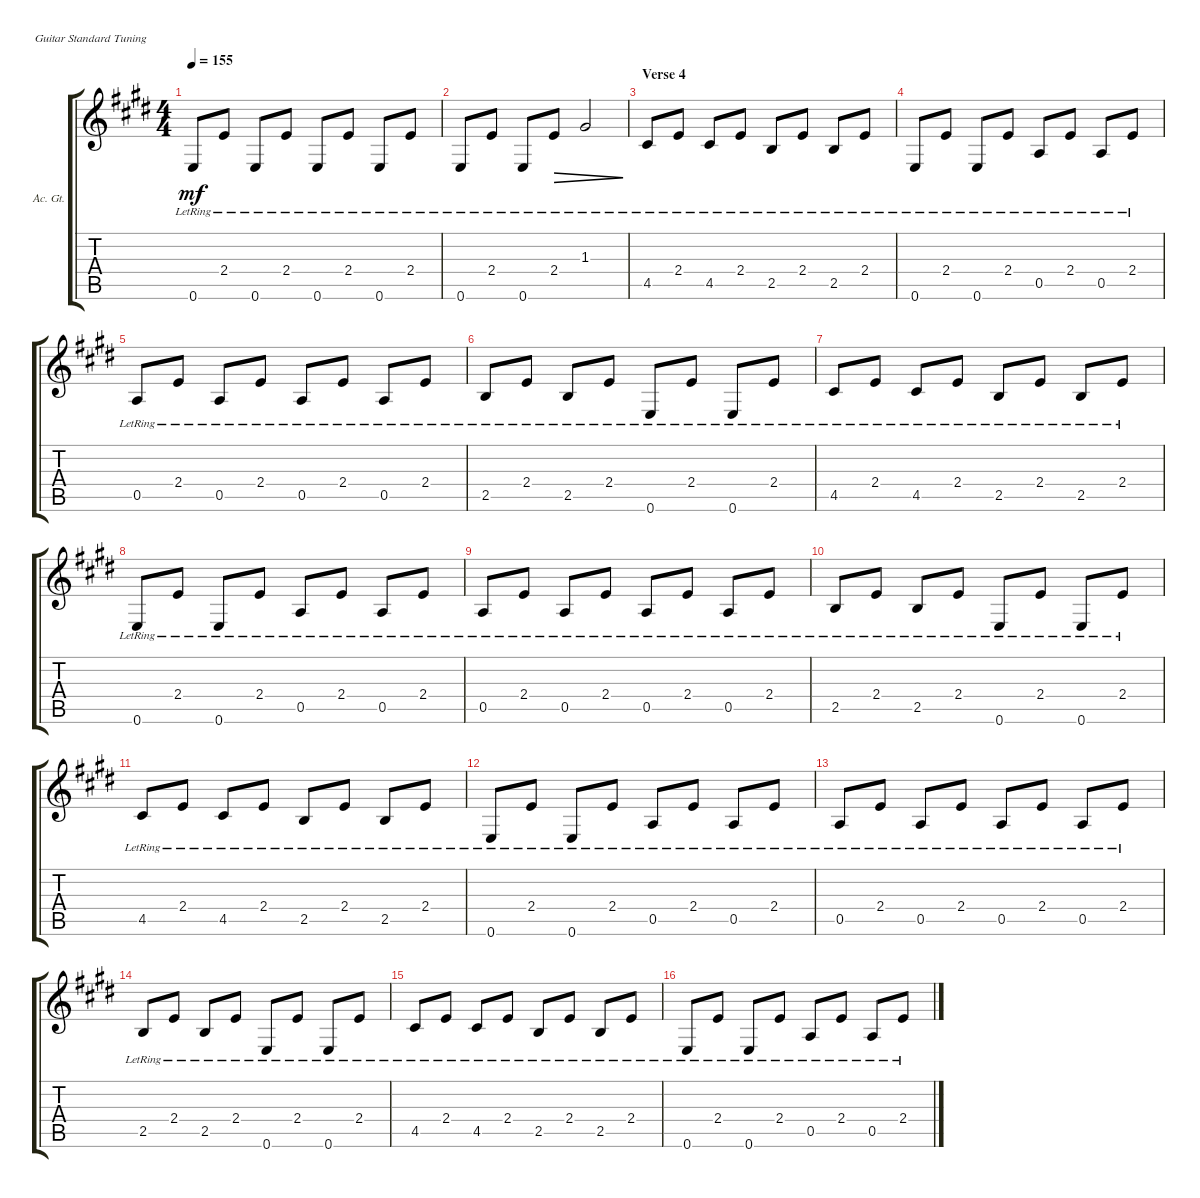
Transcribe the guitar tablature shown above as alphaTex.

\defaultSystemsLayout 4
\bracketExtendMode groupsimilarinstruments
\firstSystemTrackNameOrientation horizontal
\otherSystemsTrackNameOrientation horizontal
\track ("Steel Guitar" "Ac. Gt.") {instrument acousticguitarsteel}
\staff {score tabs}
\tuning (E4 B3 G3 D3 A2 E2)
\ts (4 4)
\tempo 155
\clef g2
\ks e
0.6{lr}.8{dy mf} 2.4{lr}.8 0.6{lr}.8 2.4{lr}.8 0.6{lr}.8 2.4{lr}.8 0.6{lr}.8 2.4{lr}.8 |
0.6{lr}.8 2.4{lr}.8 0.6{lr}.8 2.4{lr}.8{dec} 1.3{lr}.2{dec} |
\section ("" "Verse 4")
4.5{lr}.8 2.4{lr}.8 4.5{lr}.8 2.4{lr}.8 2.5{lr}.8 2.4{lr}.8 2.5{lr}.8 2.4{lr}.8 |
0.6{lr}.8 2.4{lr}.8 0.6{lr}.8 2.4{lr}.8 0.5{lr}.8 2.4{lr}.8 0.5{lr}.8 2.4{lr}.8 |
0.5{lr}.8 2.4{lr}.8 0.5{lr}.8 2.4{lr}.8 0.5{lr}.8 2.4{lr}.8 0.5{lr}.8 2.4{lr}.8 |
2.5{lr}.8 2.4{lr}.8 2.5{lr}.8 2.4{lr}.8 0.6{lr}.8 2.4{lr}.8 0.6{lr}.8 2.4{lr}.8 |
4.5{lr}.8 2.4{lr}.8 4.5{lr}.8 2.4{lr}.8 2.5{lr}.8 2.4{lr}.8 2.5{lr}.8 2.4{lr}.8 |
0.6{lr}.8 2.4{lr}.8 0.6{lr}.8 2.4{lr}.8 0.5{lr}.8 2.4{lr}.8 0.5{lr}.8 2.4{lr}.8 |
0.5{lr}.8 2.4{lr}.8 0.5{lr}.8 2.4{lr}.8 0.5{lr}.8 2.4{lr}.8 0.5{lr}.8 2.4{lr}.8 |
2.5{lr}.8 2.4{lr}.8 2.5{lr}.8 2.4{lr}.8 0.6{lr}.8 2.4{lr}.8 0.6{lr}.8 2.4{lr}.8 |
4.5{lr}.8 2.4{lr}.8 4.5{lr}.8 2.4{lr}.8 2.5{lr}.8 2.4{lr}.8 2.5{lr}.8 2.4{lr}.8 |
0.6{lr}.8 2.4{lr}.8 0.6{lr}.8 2.4{lr}.8 0.5{lr}.8 2.4{lr}.8 0.5{lr}.8 2.4{lr}.8 |
0.5{lr}.8 2.4{lr}.8 0.5{lr}.8 2.4{lr}.8 0.5{lr}.8 2.4{lr}.8 0.5{lr}.8 2.4{lr}.8 |
2.5{lr}.8 2.4{lr}.8 2.5{lr}.8 2.4{lr}.8 0.6{lr}.8 2.4{lr}.8 0.6{lr}.8 2.4{lr}.8 |
4.5{lr}.8 2.4{lr}.8 4.5{lr}.8 2.4{lr}.8 2.5{lr}.8 2.4{lr}.8 2.5{lr}.8 2.4{lr}.8 |
0.6{lr}.8 2.4{lr}.8 0.6{lr}.8 2.4{lr}.8 0.5{lr}.8 2.4{lr}.8 0.5{lr}.8 2.4{lr}.8
